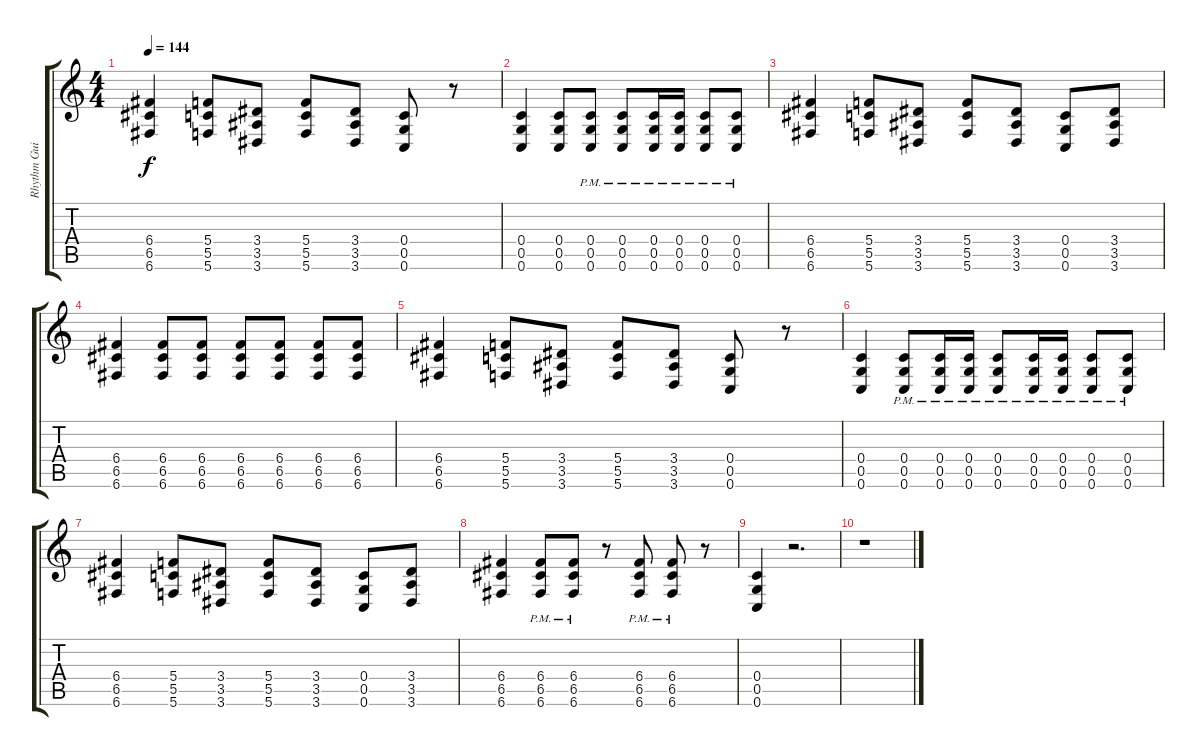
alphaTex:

\track ("Rhythm Guitar I" "Rhythm Gui") {instrument distortionguitar}
\staff {score tabs}
\tuning (D4 A3 F3 C3 G2 C2) {hide}
\ts (4 4)
\tempo 144
\clef g2
\ks c
(6.4 6.5 6.6).4{dy f} (5.4 5.5 5.6).8 (3.4 3.5 3.6).8 (5.4 5.5 5.6).8 (3.4 3.5 3.6).8 (0.4 0.5 0.6).8 r.8 |
(0.4 0.5 0.6).4 (0.4 0.5 0.6).8 (0.4{pm} 0.5{pm} 0.6{pm}).8 (0.4{pm} 0.5{pm} 0.6{pm}).8 (0.4{pm} 0.5{pm} 0.6{pm}).16 (0.4{pm} 0.5{pm} 0.6{pm}).16 (0.4{pm} 0.5{pm} 0.6{pm}).8 (0.4{pm} 0.5{pm} 0.6{pm}).8 |
(6.4 6.5 6.6).4 (5.4 5.5 5.6).8 (3.4 3.5 3.6).8 (5.4 5.5 5.6).8 (3.4 3.5 3.6).8 (0.4 0.5 0.6).8 (3.4 3.5 3.6).8 |
(6.4 6.5 6.6).4 (6.4 6.5 6.6).8 (6.4 6.5 6.6).8 (6.4 6.5 6.6).8 (6.4 6.5 6.6).8 (6.4 6.5 6.6).8 (6.4 6.5 6.6).8 |
(6.4 6.5 6.6).4 (5.4 5.5 5.6).8 (3.4 3.5 3.6).8 (5.4 5.5 5.6).8 (3.4 3.5 3.6).8 (0.4 0.5 0.6).8 r.8 |
(0.4 0.5 0.6).4 (0.4{pm} 0.5{pm} 0.6{pm}).8 (0.4{pm} 0.5{pm} 0.6{pm}).16 (0.4{pm} 0.5{pm} 0.6{pm}).16 (0.4{pm} 0.5{pm} 0.6{pm}).8 (0.4{pm} 0.5{pm} 0.6{pm}).16 (0.4{pm} 0.5{pm} 0.6{pm}).16 (0.4{pm} 0.5{pm} 0.6{pm}).8 (0.4{pm} 0.5{pm} 0.6{pm}).8 |
(6.4 6.5 6.6).4 (5.4 5.5 5.6).8 (3.4 3.5 3.6).8 (5.4 5.5 5.6).8 (3.4 3.5 3.6).8 (0.4 0.5 0.6).8 (3.4 3.5 3.6).8 |
(6.4 6.5 6.6).4 (6.4{pm} 6.5{pm} 6.6{pm}).8 (6.4{pm} 6.5{pm} 6.6{pm}).8 r.8 (6.4{pm} 6.5{pm} 6.6{pm}).8 (6.4{pm} 6.5{pm} 6.6{pm}).8 r.8 |
(0.4 0.5 0.6).4 r.2{d} |
r.1
